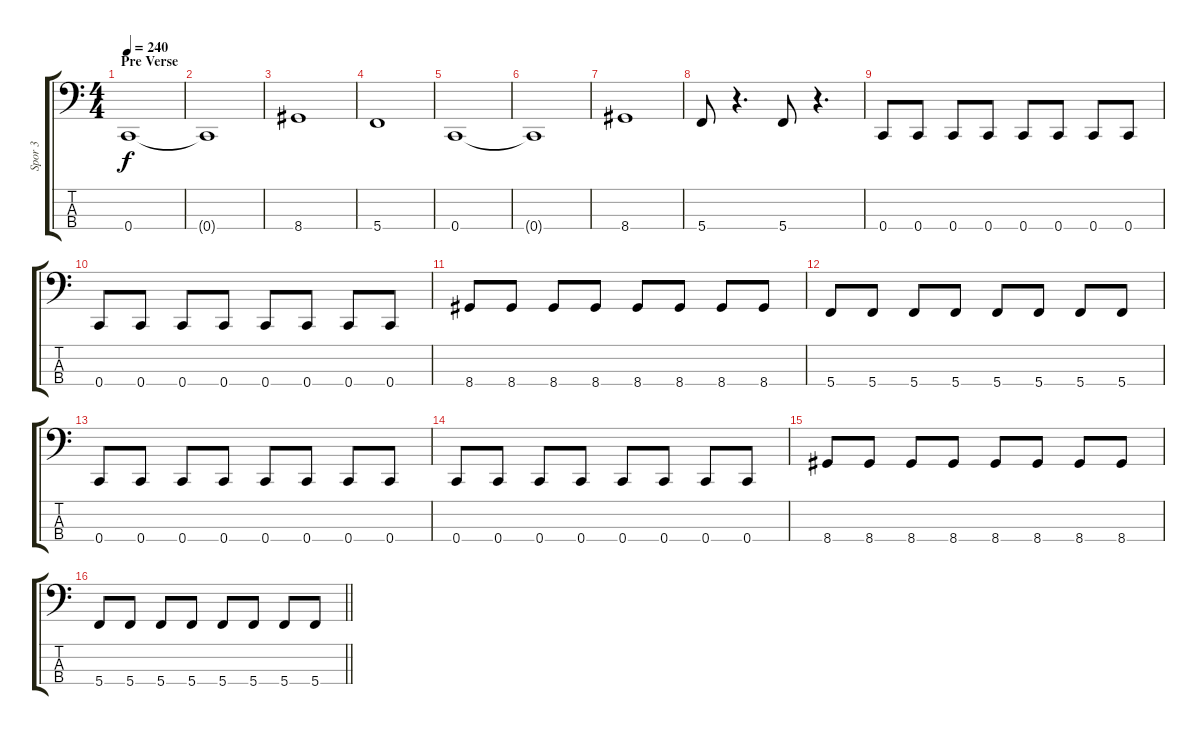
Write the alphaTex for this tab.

\track ("Spor 3" "Spor 3") {instrument electricbassfinger}
\staff {score tabs}
\tuning (F2 C2 G1 C1) {hide}
\ts (4 4)
\section ("" "Pre Verse")
\tempo 240
\clef f4
\ks c
0.4.1{dy f} |
0.4{t}.1 |
8.4.1 |
5.4.1 |
0.4.1 |
0.4{t}.1 |
8.4.1 |
5.4.8 r.4{d} 5.4.8 r.4{d} |
0.4.8 0.4.8 0.4.8 0.4.8 0.4.8 0.4.8 0.4.8 0.4.8 |
0.4.8 0.4.8 0.4.8 0.4.8 0.4.8 0.4.8 0.4.8 0.4.8 |
8.4.8 8.4.8 8.4.8 8.4.8 8.4.8 8.4.8 8.4.8 8.4.8 |
5.4.8 5.4.8 5.4.8 5.4.8 5.4.8 5.4.8 5.4.8 5.4.8 |
0.4.8 0.4.8 0.4.8 0.4.8 0.4.8 0.4.8 0.4.8 0.4.8 |
0.4.8 0.4.8 0.4.8 0.4.8 0.4.8 0.4.8 0.4.8 0.4.8 |
8.4.8 8.4.8 8.4.8 8.4.8 8.4.8 8.4.8 8.4.8 8.4.8 |
\barLineRight lightlight
5.4.8 5.4.8 5.4.8 5.4.8 5.4.8 5.4.8 5.4.8 5.4.8
